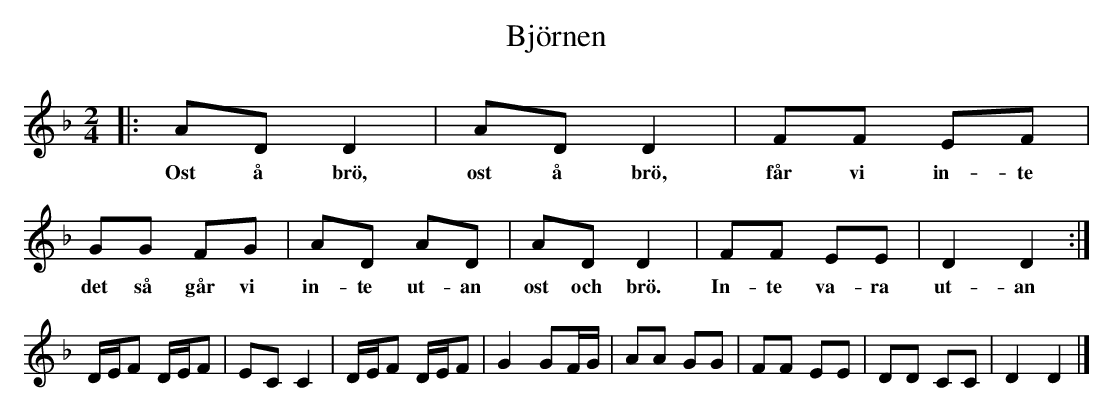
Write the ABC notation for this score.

X:1
T:Björnen
M:2/4
L:1/8
K:Dm
|: AD D2 | AD D2 | FF EF | GG FG | AD AD | AD D2 | FF EE | D2 D2 :|
w:Ost å brö, ost å brö, får vi in-te det så går vi in-te ut-an ost och brö. In-te va-ra ut-an
D/E/F D/E/F | EC C2 | D/E/F D/E/F | G2 GF/G/ | AA GG | FF EE | DD CC |  D2 D2 |]
